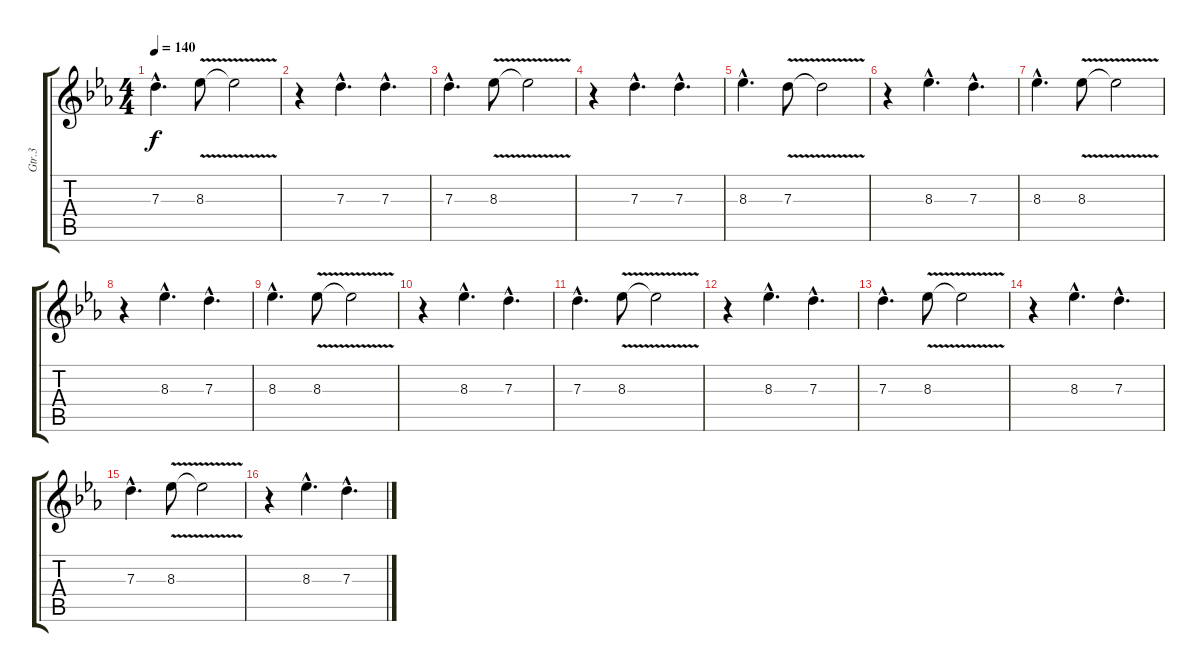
\track ("Gtr.3" "Gtr.3") {instrument distortionguitar}
\staff {score tabs}
\tuning (E4 B3 G3 D3 A2 E2) {hide}
\ts (4 4)
\tempo 140
\clef g2
\ks eb
7.3{hac}.4{d dy f} 8.3{v}.8 8.3{t}.2 |
r.4 7.3{hac}.4{d} 7.3{hac}.4{d} |
7.3{hac}.4{d} 8.3{v}.8 8.3{t}.2 |
r.4 7.3{hac}.4{d} 7.3{hac}.4{d} |
8.3{hac}.4{d} 7.3{v}.8 7.3{t}.2 |
r.4 8.3{hac}.4{d} 7.3{hac}.4{d} |
8.3{hac}.4{d} 8.3{v}.8 8.3{t}.2 |
r.4 8.3{hac}.4{d} 7.3{hac}.4{d} |
8.3{hac}.4{d} 8.3{v}.8 8.3{t}.2 |
r.4 8.3{hac}.4{d} 7.3{hac}.4{d} |
7.3{hac}.4{d} 8.3{v}.8 8.3{t}.2 |
r.4 8.3{hac}.4{d} 7.3{hac}.4{d} |
7.3{hac}.4{d} 8.3{v}.8 8.3{t}.2 |
r.4 8.3{hac}.4{d} 7.3{hac}.4{d} |
7.3{hac}.4{d} 8.3{v}.8 8.3{t}.2 |
r.4 8.3{hac}.4{d} 7.3{hac}.4{d}
